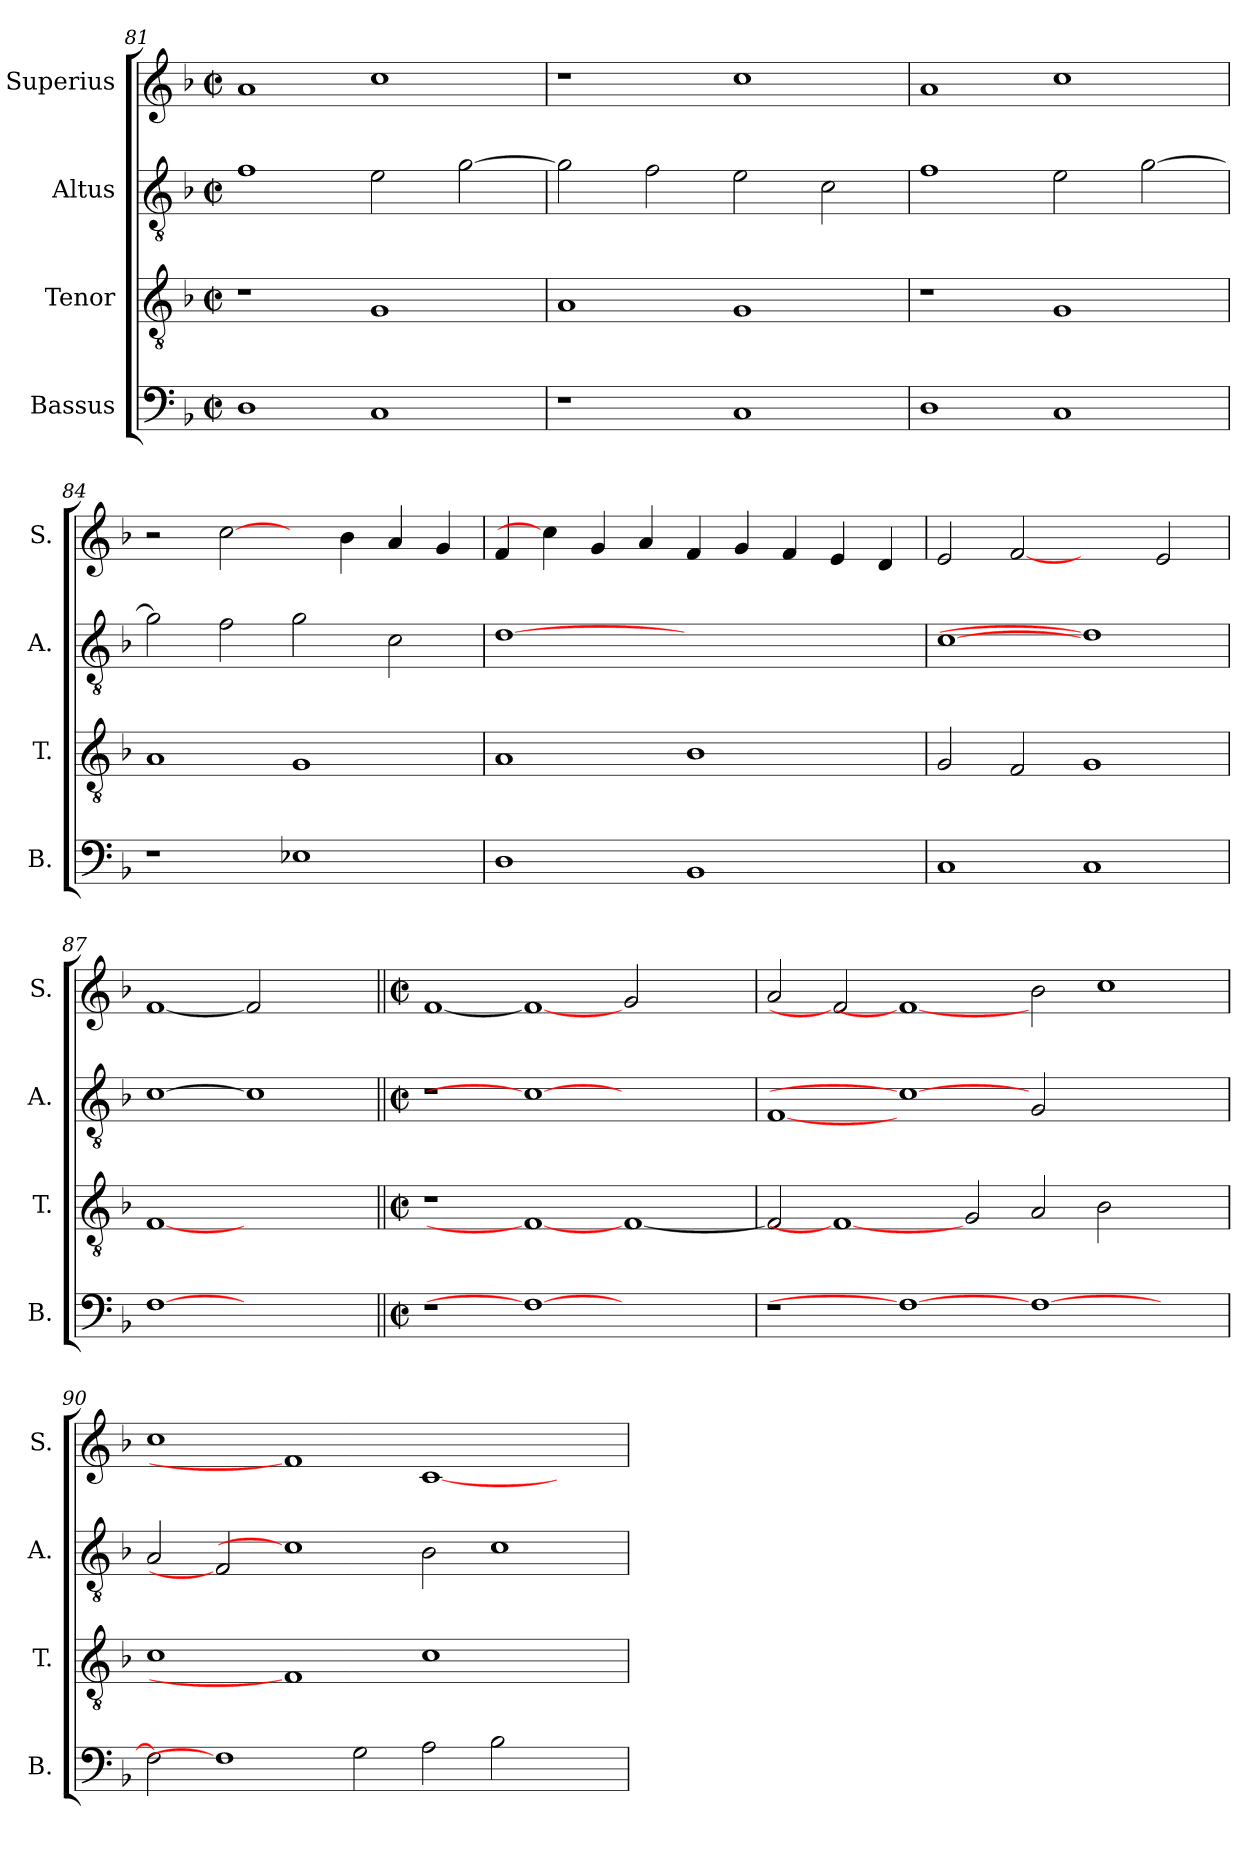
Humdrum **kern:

**kern	**kern	**kern	**kern
*part4	*part3	*part2	*part1
*staff4	*staff3	*staff2	*staff1
*I"Bassus	*I"Tenor	*I"Altus	*I"Superius
*I'B.	*I'T.	*I'A.	*I'S.
*clefF4	*clefGv2	*clefGv2	*clefG2
*	*ITrd7c12	*ITrd7c12	*
*k[b-]	*k[b-]	*k[b-]	*k[b-]
*F:	*F:	*F:	*F:
*M2/2	*M2/2	*M2/2	*M2/2
*met(c|)	*met(c|)	*met(c|)	*met(c|)
=81	=81	=81	=81
1Di	1r	1Fi	1ai
1Ci	1GGi	2Ei\	1cci
.	.	[>2Gi\	.
=82	=82	=82	=82
1r	1AAi	2Gi\]	1r
.	.	2Fi\	.
1Ci	1GGi	2Ei\	1cci
.	.	2Ci\	.
=83	=83	=83	=83
1Di	1r	1Fi	1ai
1Ci	1GGi	2Ei\	1cci
.	.	[>2Gi\	.
!!LO:LB:g=z
=84	=84	=84	=84
1r	1AAi	2Gi\]	2r
.	.	2Fi\	[2cci\
1E-Xi	1GGi	2Gi\	4ryy
.	.	.	4b-i\
.	.	2Ci\	4ai/
.	.	.	4gi/
=85	=85	=85	=85
1Di	1AAi	[1Di	4fi/
.	.	.	4cci\]
.	.	.	4gi/
.	.	.	4ai/
1BB-i	1BB-i	1ryy	4fi/
.	.	.	4gi/
.	.	.	4fi/
.	.	.	4ei/
4ryy	4ryy	4ryy	4di/
=86	=86	=86	=86
1Ci	2GGi/	[1Ci	2ei/
.	2FFi/	.	[2fi
1Ci	1GGi	1Di]	2ryy
.	.	.	2ei/
=87	=87	=87	=87
[1Fi	[1FFi	[1Ci	[1fi
1ryy	1ryy	1Ci]	2fi]
.	.	.	2ryy
!!LO:LB:g=z
=88||	=88||	=88||	=88||
*M2/2	*M2/2	*M2/2	*M2/2
*met(c|)	*met(c|)	*met(c|)	*met(c|)
!LO:N:vis=1	!	!LO:N:vis=1	!
1r	1r	1r	[1fi
1Fi_	1FFi_	1Ci_	1fi_
1ryy	[<1FFi	1ryy	2gi/
.	.	.	2ryy
=89	=89	=89	=89
1r	2FFi/]	[1FFi	2ai/
.	1FFi_	.	2fi]
1Fi_	.	1Ci_	1fi_
.	2GGi/	.	.
[>1Fi	2AAi/	2GGi/	2b-i\
.	2BB-i\	1ryy	1cci
2ryy	2ryy	.	.
=90	=90	=90	=90
2Fi\]	1Ci	2AAi/	1cci
1Fi]	.	2FFi]	.
.	1FFi]	1Ci]	1fi]
2Gi\	.	.	.
2Ai\	1Ci	2BB-i\	[<1ci
2B-i\	.	1Ci	.
2ryy	2ryy	.	2ryy
=	=	=	=
*-	*-	*-	*-
